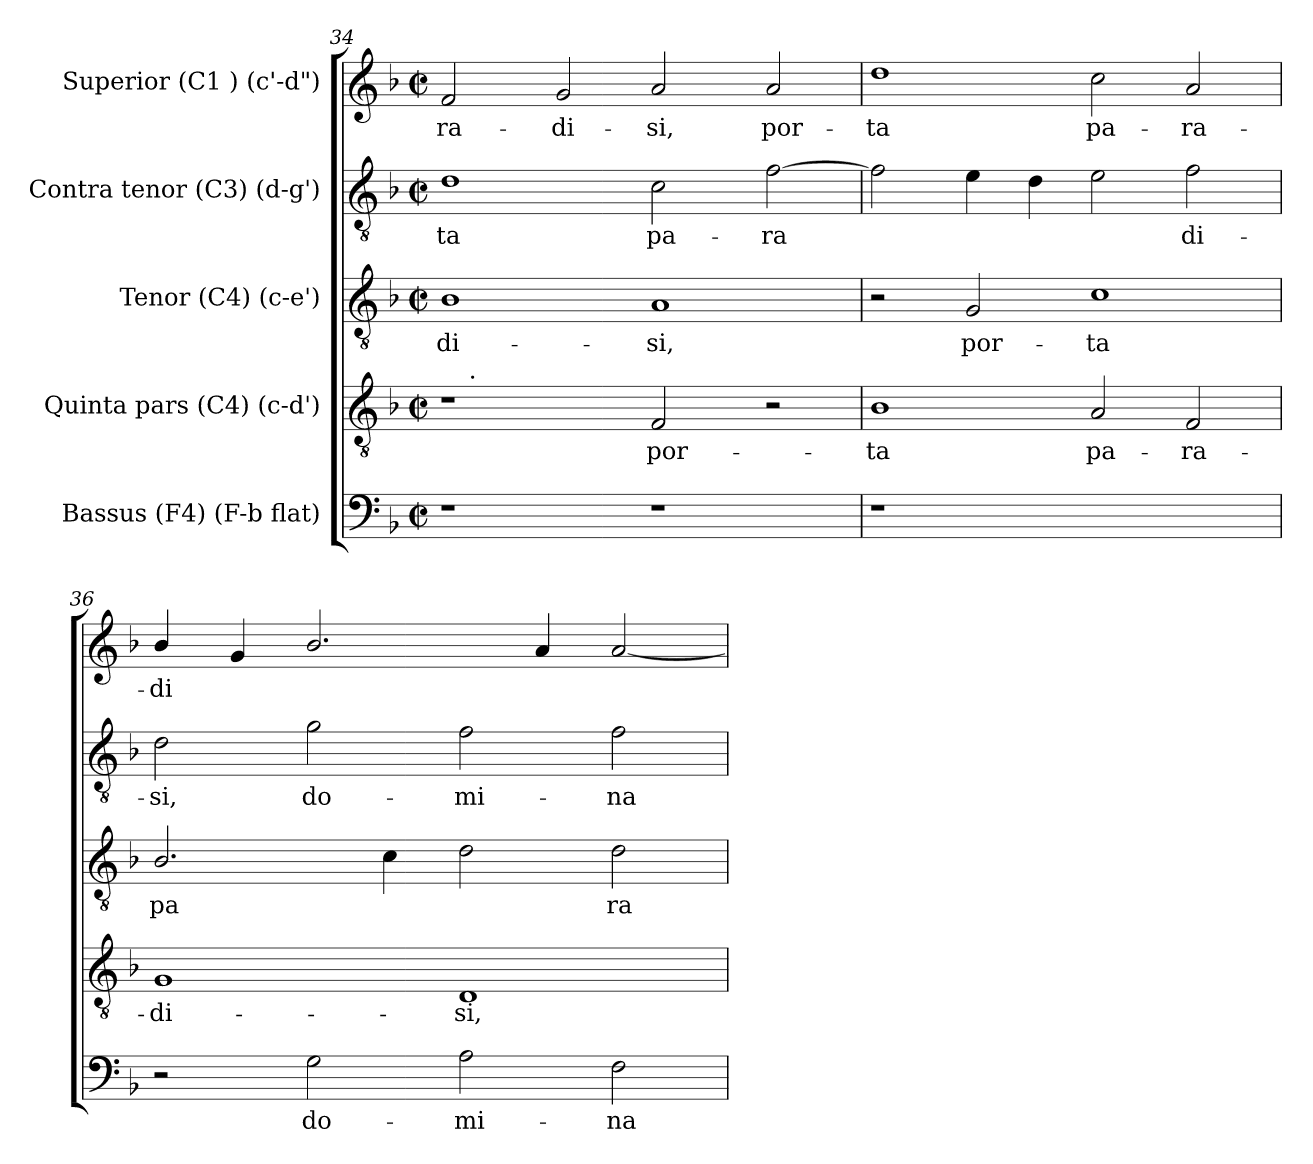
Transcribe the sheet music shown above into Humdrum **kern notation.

**kern	**text	**kern	**text	**kern	**text	**kern	**text	**kern	**text
*part5	*part5	*part4	*part4	*part3	*part3	*part2	*part2	*part1	*part1
*staff5	*staff5	*staff4	*staff4	*staff3	*staff3	*staff2	*staff2	*staff1	*staff1
*I"Bassus (F4)  (F-b flat)	*	*I"Quinta pars (C4)  (c-d')	*	*I"Tenor (C4)  (c-e')	*	*I"Contra tenor (C3)  (d-g')	*	*I"Superior (C1 )  (c'-d")	*
!!LO:PB:g=z
*clefF4	*	*clefGv2	*	*clefGv2	*	*clefGv2	*	*clefG2	*
*k[b-]	*	*k[b-]	*	*k[b-]	*	*k[b-]	*	*k[b-]	*
*F:	*	*F:	*	*F:	*	*F:	*	*F:	*
*M2/2	*	*M2/2	*	*M2/2	*	*M2/2	*	*M2/2	*
*met(c|)	*	*met(c|)	*	*met(c|)	*	*met(c|)	*	*met(c|)	*
=34	=34	=34	=34	=34	=34	=34	=34	=34	=34
!	!	!	!	!	!LO:LY:b:cj	!	!LO:LY:b:cj	!	!LO:LY:b:cj
*	*	*^	*	*	*	*	*	*	*
1r	.	1r	16ryy	.	1B-	-di-	1d	-ta	2f/	-ra-
!	!	!	!LO:TX:a:t=.	!	!	!	!	!	!	!
.	.	.	1ryy	.	.	.	.	.	.	.
!	!	!	!	!	!	!	!	!	!	!LO:LY:b:cj
.	.	.	.	.	.	.	.	.	2g/	-di-
!	!	!	!	!LO:LY:b:cj	!	!LO:LY:b:cj	!	!LO:LY:b:cj	!	!LO:LY:b:cj
1r	.	2F/	.	por-	1A	-si,	2c\	pa-	2a/	-si,
.	.	.	2...ryy	.	.	.	.	.	.	.
!	!	!	!	!	!	!	!	!LO:LY:b:cj	!	!LO:LY:b:cj
.	.	2r	.	.	.	.	[>2f\	-ra-	2a/	por-
=35	=35	=35	=35	=35	=35	=35	=35	=35	=35	=35
!	!	!	!	!LO:LY:b:cj	!	!	!	!LO:LY:b:cj	!	!LO:LY:b:cj
*	*	*v	*v	*	*	*	*	*	*	*
1r	.	1B-	-ta	2r	.	2f\]	--	1dd	-ta
!	!	!	!	!	!LO:LY:b:cj	!	!LO:LY:b:cj	!	!
.	.	.	.	2G/	por-	4e\	--	.	.
!	!	!	!	!	!	!	!LO:LY:b:cj	!	!
.	.	.	.	.	.	4d\	--	.	.
!	!	!	!LO:LY:b:cj	!	!LO:LY:b:cj	!	!LO:LY:b:cj	!	!LO:LY:b:cj
1ryy	.	2A/	pa-	1c	-ta	2e\	--	2cc\	pa-
!	!	!	!LO:LY:b:cj	!	!	!	!LO:LY:b:cj	!	!LO:LY:b:cj
.	.	2F/	-ra-	.	.	2f\	-di-	2a/	-ra-
=36	=36	=36	=36	=36	=36	=36	=36	=36	=36
!	!	!	!LO:LY:b:cj	!	!LO:LY:b:cj	!	!LO:LY:b:cj	!	!LO:LY:b:cj
2r	.	1G	-di-	2.B-/	pa-	2d\	-si,	4b-/	-di-
!	!	!	!	!	!	!	!	!	!LO:LY:b:cj
.	.	.	.	.	.	.	.	4g/	--
!	!LO:LY:b:cj	!	!	!	!	!	!LO:LY:b:cj	!	!LO:LY:b:cj
2G\	do-	.	.	.	.	2g\	do-	2.b-/	--
!	!	!	!	!	!LO:LY:b:cj	!	!	!	!
.	.	.	.	4c\	--	.	.	.	.
!	!LO:LY:b:cj	!	!LO:LY:b:cj	!	!LO:LY:b:cj	!	!LO:LY:b:cj	!	!
2A\	-mi-	1D	-si,	2d\	--	2f\	-mi-	.	.
!	!	!	!	!	!	!	!	!	!LO:LY:b:cj
.	.	.	.	.	.	.	.	4a/	--
!	!LO:LY:b:cj	!	!	!	!LO:LY:b:cj	!	!LO:LY:b:cj	!	!LO:LY:b:cj
2F\	-na	.	.	2d\	-ra-	2f\	-na	[<2a/	--
=	=	=	=	=	=	=	=	=	=
*-	*-	*-	*-	*-	*-	*-	*-	*-	*-
